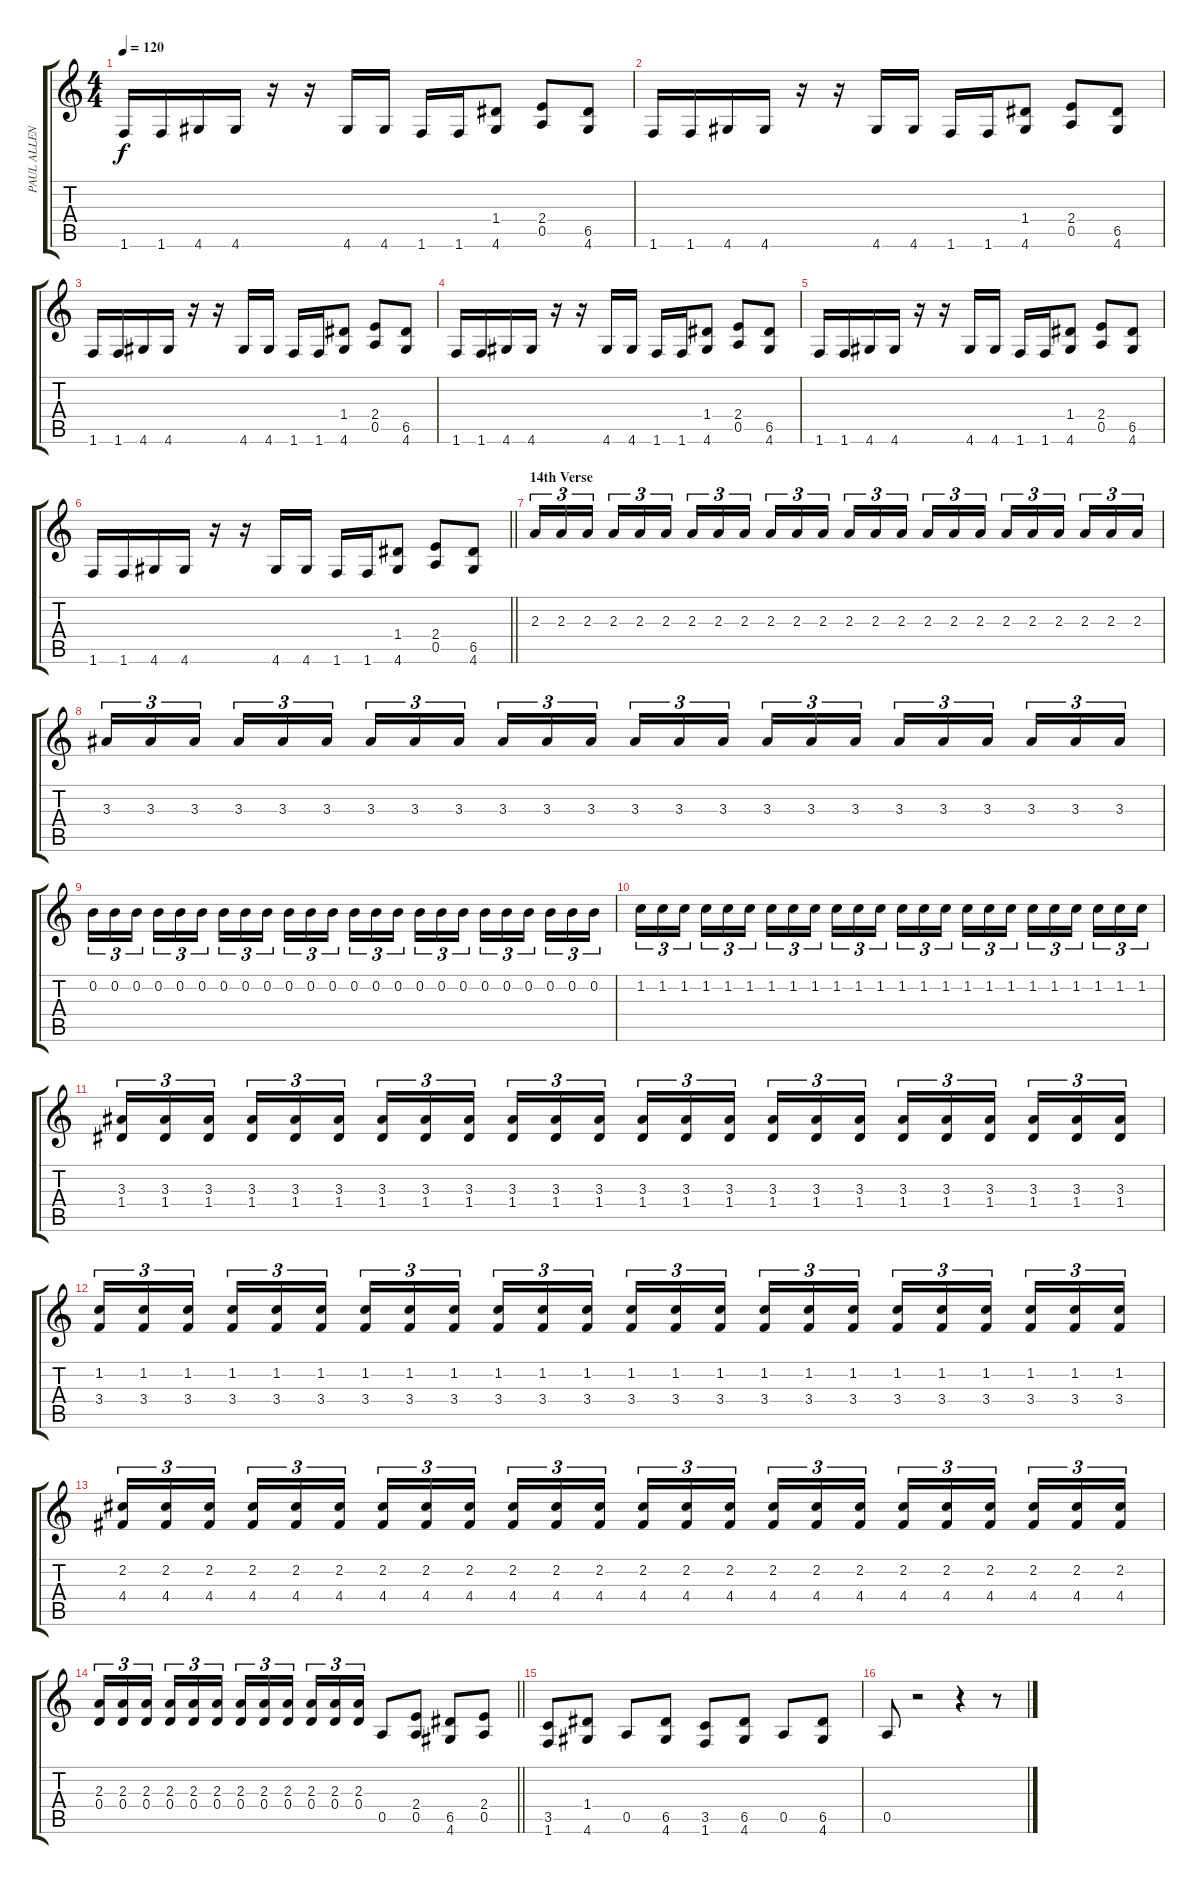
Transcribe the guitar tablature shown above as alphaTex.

\track ("PAUL ALLENDER" "PAUL ALLEN") {instrument overdrivenguitar}
\staff {score tabs}
\tuning (E4 B3 G3 D3 A2 E2) {hide}
\ts (4 4)
\tempo 120
\clef g2
\ks c
1.6.16{dy f} 1.6.16 4.6.16 4.6.16 r.16 r.16 4.6.16 4.6.16 1.6.16 1.6.16 (1.4 4.6).8 (2.4 0.5).8 (6.5 4.6).8 |
1.6.16 1.6.16 4.6.16 4.6.16 r.16 r.16 4.6.16 4.6.16 1.6.16 1.6.16 (1.4 4.6).8 (2.4 0.5).8 (6.5 4.6).8 |
1.6.16 1.6.16 4.6.16 4.6.16 r.16 r.16 4.6.16 4.6.16 1.6.16 1.6.16 (1.4 4.6).8 (2.4 0.5).8 (6.5 4.6).8 |
1.6.16 1.6.16 4.6.16 4.6.16 r.16 r.16 4.6.16 4.6.16 1.6.16 1.6.16 (1.4 4.6).8 (2.4 0.5).8 (6.5 4.6).8 |
1.6.16 1.6.16 4.6.16 4.6.16 r.16 r.16 4.6.16 4.6.16 1.6.16 1.6.16 (1.4 4.6).8 (2.4 0.5).8 (6.5 4.6).8 |
\barLineRight lightlight
1.6.16 1.6.16 4.6.16 4.6.16 r.16 r.16 4.6.16 4.6.16 1.6.16 1.6.16 (1.4 4.6).8 (2.4 0.5).8 (6.5 4.6).8 |
\section ("" "14th Verse")
2.3.16{tu (3 2)} 2.3.16{tu (3 2)} 2.3.16{tu (3 2) beam splitsecondary} 2.3.16{tu (3 2)} 2.3.16{tu (3 2)} 2.3.16{tu (3 2)} 2.3.16{tu (3 2)} 2.3.16{tu (3 2)} 2.3.16{tu (3 2) beam splitsecondary} 2.3.16{tu (3 2)} 2.3.16{tu (3 2)} 2.3.16{tu (3 2)} 2.3.16{tu (3 2)} 2.3.16{tu (3 2)} 2.3.16{tu (3 2) beam splitsecondary} 2.3.16{tu (3 2)} 2.3.16{tu (3 2)} 2.3.16{tu (3 2)} 2.3.16{tu (3 2)} 2.3.16{tu (3 2)} 2.3.16{tu (3 2) beam splitsecondary} 2.3.16{tu (3 2)} 2.3.16{tu (3 2)} 2.3.16{tu (3 2)} |
3.3.16{tu (3 2)} 3.3.16{tu (3 2)} 3.3.16{tu (3 2) beam splitsecondary} 3.3.16{tu (3 2)} 3.3.16{tu (3 2)} 3.3.16{tu (3 2)} 3.3.16{tu (3 2)} 3.3.16{tu (3 2)} 3.3.16{tu (3 2) beam splitsecondary} 3.3.16{tu (3 2)} 3.3.16{tu (3 2)} 3.3.16{tu (3 2)} 3.3.16{tu (3 2)} 3.3.16{tu (3 2)} 3.3.16{tu (3 2) beam splitsecondary} 3.3.16{tu (3 2)} 3.3.16{tu (3 2)} 3.3.16{tu (3 2)} 3.3.16{tu (3 2)} 3.3.16{tu (3 2)} 3.3.16{tu (3 2) beam splitsecondary} 3.3.16{tu (3 2)} 3.3.16{tu (3 2)} 3.3.16{tu (3 2)} |
0.2.16{tu (3 2)} 0.2.16{tu (3 2)} 0.2.16{tu (3 2) beam splitsecondary} 0.2.16{tu (3 2)} 0.2.16{tu (3 2)} 0.2.16{tu (3 2)} 0.2.16{tu (3 2)} 0.2.16{tu (3 2)} 0.2.16{tu (3 2) beam splitsecondary} 0.2.16{tu (3 2)} 0.2.16{tu (3 2)} 0.2.16{tu (3 2)} 0.2.16{tu (3 2)} 0.2.16{tu (3 2)} 0.2.16{tu (3 2) beam splitsecondary} 0.2.16{tu (3 2)} 0.2.16{tu (3 2)} 0.2.16{tu (3 2)} 0.2.16{tu (3 2)} 0.2.16{tu (3 2)} 0.2.16{tu (3 2) beam splitsecondary} 0.2.16{tu (3 2)} 0.2.16{tu (3 2)} 0.2.16{tu (3 2)} |
1.2.16{tu (3 2)} 1.2.16{tu (3 2)} 1.2.16{tu (3 2) beam splitsecondary} 1.2.16{tu (3 2)} 1.2.16{tu (3 2)} 1.2.16{tu (3 2)} 1.2.16{tu (3 2)} 1.2.16{tu (3 2)} 1.2.16{tu (3 2) beam splitsecondary} 1.2.16{tu (3 2)} 1.2.16{tu (3 2)} 1.2.16{tu (3 2)} 1.2.16{tu (3 2)} 1.2.16{tu (3 2)} 1.2.16{tu (3 2) beam splitsecondary} 1.2.16{tu (3 2)} 1.2.16{tu (3 2)} 1.2.16{tu (3 2)} 1.2.16{tu (3 2)} 1.2.16{tu (3 2)} 1.2.16{tu (3 2) beam splitsecondary} 1.2.16{tu (3 2)} 1.2.16{tu (3 2)} 1.2.16{tu (3 2)} |
(3.3 1.4).16{tu (3 2)} (3.3 1.4).16{tu (3 2)} (3.3 1.4).16{tu (3 2) beam splitsecondary} (3.3 1.4).16{tu (3 2)} (3.3 1.4).16{tu (3 2)} (3.3 1.4).16{tu (3 2)} (3.3 1.4).16{tu (3 2)} (3.3 1.4).16{tu (3 2)} (3.3 1.4).16{tu (3 2) beam splitsecondary} (3.3 1.4).16{tu (3 2)} (3.3 1.4).16{tu (3 2)} (3.3 1.4).16{tu (3 2)} (3.3 1.4).16{tu (3 2)} (3.3 1.4).16{tu (3 2)} (3.3 1.4).16{tu (3 2) beam splitsecondary} (3.3 1.4).16{tu (3 2)} (3.3 1.4).16{tu (3 2)} (3.3 1.4).16{tu (3 2)} (3.3 1.4).16{tu (3 2)} (3.3 1.4).16{tu (3 2)} (3.3 1.4).16{tu (3 2) beam splitsecondary} (3.3 1.4).16{tu (3 2)} (3.3 1.4).16{tu (3 2)} (3.3 1.4).16{tu (3 2)} |
(1.2 3.4).16{tu (3 2)} (1.2 3.4).16{tu (3 2)} (1.2 3.4).16{tu (3 2) beam splitsecondary} (1.2 3.4).16{tu (3 2)} (1.2 3.4).16{tu (3 2)} (1.2 3.4).16{tu (3 2)} (1.2 3.4).16{tu (3 2)} (1.2 3.4).16{tu (3 2)} (1.2 3.4).16{tu (3 2) beam splitsecondary} (1.2 3.4).16{tu (3 2)} (1.2 3.4).16{tu (3 2)} (1.2 3.4).16{tu (3 2)} (1.2 3.4).16{tu (3 2)} (1.2 3.4).16{tu (3 2)} (1.2 3.4).16{tu (3 2) beam splitsecondary} (1.2 3.4).16{tu (3 2)} (1.2 3.4).16{tu (3 2)} (1.2 3.4).16{tu (3 2)} (1.2 3.4).16{tu (3 2)} (1.2 3.4).16{tu (3 2)} (1.2 3.4).16{tu (3 2) beam splitsecondary} (1.2 3.4).16{tu (3 2)} (1.2 3.4).16{tu (3 2)} (1.2 3.4).16{tu (3 2)} |
(2.2 4.4).16{tu (3 2)} (2.2 4.4).16{tu (3 2)} (2.2 4.4).16{tu (3 2) beam splitsecondary} (2.2 4.4).16{tu (3 2)} (2.2 4.4).16{tu (3 2)} (2.2 4.4).16{tu (3 2)} (2.2 4.4).16{tu (3 2)} (2.2 4.4).16{tu (3 2)} (2.2 4.4).16{tu (3 2) beam splitsecondary} (2.2 4.4).16{tu (3 2)} (2.2 4.4).16{tu (3 2)} (2.2 4.4).16{tu (3 2)} (2.2 4.4).16{tu (3 2)} (2.2 4.4).16{tu (3 2)} (2.2 4.4).16{tu (3 2) beam splitsecondary} (2.2 4.4).16{tu (3 2)} (2.2 4.4).16{tu (3 2)} (2.2 4.4).16{tu (3 2)} (2.2 4.4).16{tu (3 2)} (2.2 4.4).16{tu (3 2)} (2.2 4.4).16{tu (3 2) beam splitsecondary} (2.2 4.4).16{tu (3 2)} (2.2 4.4).16{tu (3 2)} (2.2 4.4).16{tu (3 2)} |
\barLineRight lightlight
(2.3 0.4).16{tu (3 2)} (2.3 0.4).16{tu (3 2)} (2.3 0.4).16{tu (3 2) beam splitsecondary} (2.3 0.4).16{tu (3 2)} (2.3 0.4).16{tu (3 2)} (2.3 0.4).16{tu (3 2)} (2.3 0.4).16{tu (3 2)} (2.3 0.4).16{tu (3 2)} (2.3 0.4).16{tu (3 2) beam splitsecondary} (2.3 0.4).16{tu (3 2)} (2.3 0.4).16{tu (3 2)} (2.3 0.4).16{tu (3 2)} 0.5.8 (2.4 0.5).8 (6.5 4.6).8 (2.4 0.5).8 |
(3.5 1.6).8 (1.4 4.6).8 0.5.8 (6.5 4.6).8 (3.5 1.6).8 (6.5 4.6).8 0.5.8 (6.5 4.6).8 |
0.5.8 r.2 r.4 r.8
